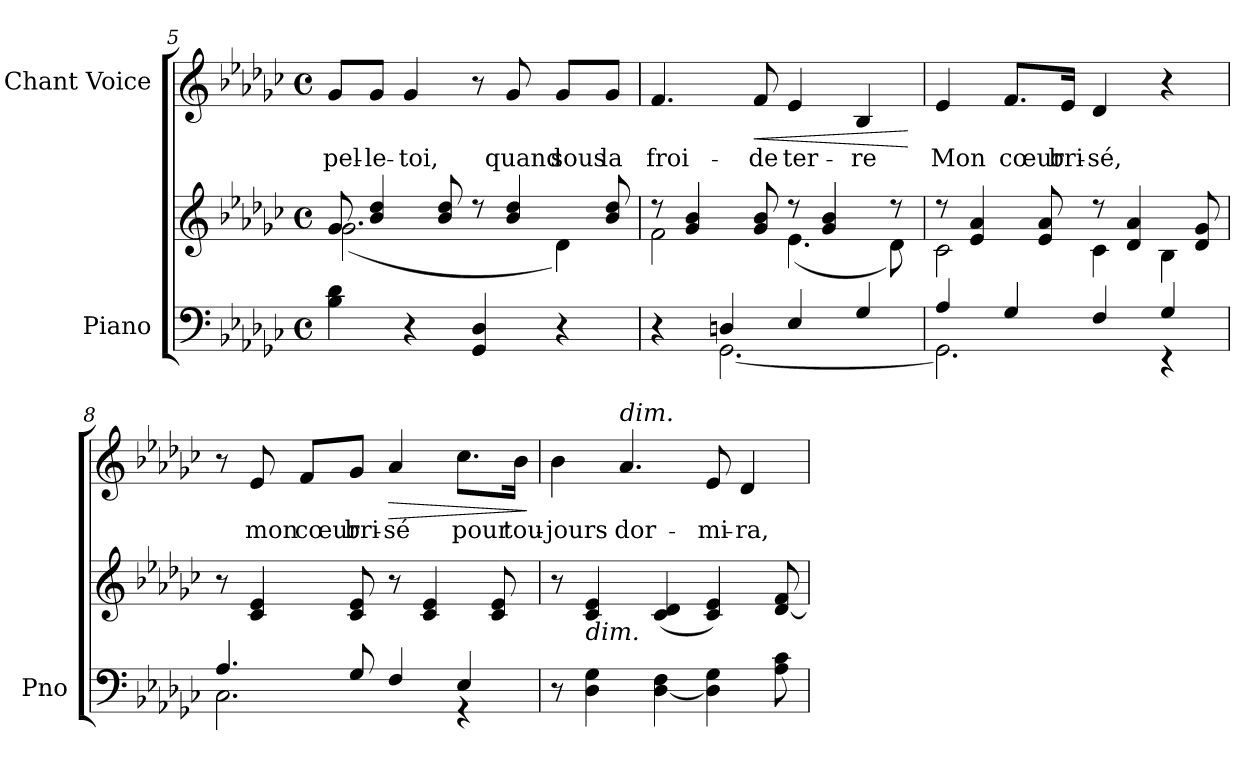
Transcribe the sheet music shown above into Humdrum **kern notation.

**kern	**kern	**kern	**text	**dynam
*part2	*part2	*part1	*part1	*part1
*staff3	*staff2	*staff1	*staff1	*staff1
*I"Piano	*	*I"Chant Voice	*	*
*I'Pno	*	*	*	*
*clefF4	*clefG2	*clefG2	*	*
*k[b-e-a-d-g-c-]	*k[b-e-a-d-g-c-]	*k[b-e-a-d-g-c-]	*	*
*M4/4	*M4/4	*M4/4	*	*
*met(c)	*met(c)	*met(c)	*	*
=5	=5	=5	=5	=5
*	*^	*	*	*
4B-\ 4d-\	8g-/	(2.g-\	8g-/L	-pel-	.
.	4b-/ 4dd-/	.	8g-/J	-le-	.
4r	.	.	4g-/	-toi,	.
.	8b-/ 8dd-/	.	.	.	.
4GG-/ 4D-/	8r	.	8r	.	.
.	4b-/ 4dd-/	.	8g-/	quand	.
4r	.	4d-\)	8g-/L	sous	.
.	8b-/ 8dd-/	.	8g-/J	la	.
=6	=6	=6	=6	=6	=6
*^	*	*	*	*	*
4r	4ryy	8r	2f\	4.f/	froi-	.
.	.	4g-/ 4b-/	.	.	.	.
4Dn/	[2.GG-\	.	.	.	.	.
!	!	!	!	!	!	!LO:HP:b
.	.	8g-/ 8b-/	.	8f/	-de	<
4E-/	.	8r	(4.e-\	4e-/	ter-	.
.	.	4g-/ 4b-/	.	.	.	.
4G-/	.	.	.	4B-/	-re	.
.	.	8r	8d-\)	.	.	.
*v	*v	*	*	*	*	*
*	*v	*v	*	*	*
.	.	.	.	[
=7	=7	=7	=7	=7
*^	*^	*	*	*
4A-/	2.GG-\]	8r	2c-\	4e-/	Mon	.
.	.	4e-/ 4a-/	.	.	.	.
4G-/	.	.	.	8.f/L	cœur	.
.	.	8e-/ 8a-/	.	.	.	.
.	.	.	.	16e-/Jk	bri-	.
4F/	.	8r	4c-\	4d-/	-sé,	.
.	.	4d-/ 4a-/	.	.	.	.
4G-/	4r	.	4B-\	4r	.	.
.	.	8d-/ 8g-/	.	.	.	.
*	*	*v	*v	*	*	*
=8	=8	=8	=8	=8	=8
4.A-/	2.C-\	8r	8r	.	.
.	.	4c-/ 4e-/	8e-/	mon	.
.	.	.	8f/L	cœur	.
8G-/	.	8c-/ 8e-/	8g-/J	bri-	.
!	!	!	!	!	!LO:HP:b
4F/	.	8r	4a-/	-sé	>
.	.	4c-/ 4e-/	.	.	.
4E-/	4r	.	8.cc-\L	pour	.
.	.	8c-/ 8e-/	.	.	.
.	.	.	16b-\Jk	tou-	.
*v	*v	*	*	*	*
.	.	.	.	]
=9	=9	=9	=9	=9
8r	8r	4b-\	-jours	.
!	!LO:TX:b:i:t=dim.	!	!	!
4D-\ 4G-\	4c-/ 4e-/	.	.	.
!	!	!LO:TX:a:i:t=dim.	!	!
.	.	4.a-/	dor-	.
[4D-\ 4F\	(>4c-/ 4d-/	.	.	.
4D-\] 4G-\	4c-/ 4e-/)	8e-/	-mi-	.
.	.	4d-/	-ra,	.
8A-\ 8c-\	[8d-/ 8f/	.	.	.
=	=	=	=	=
*-	*-	*-	*-	*-
